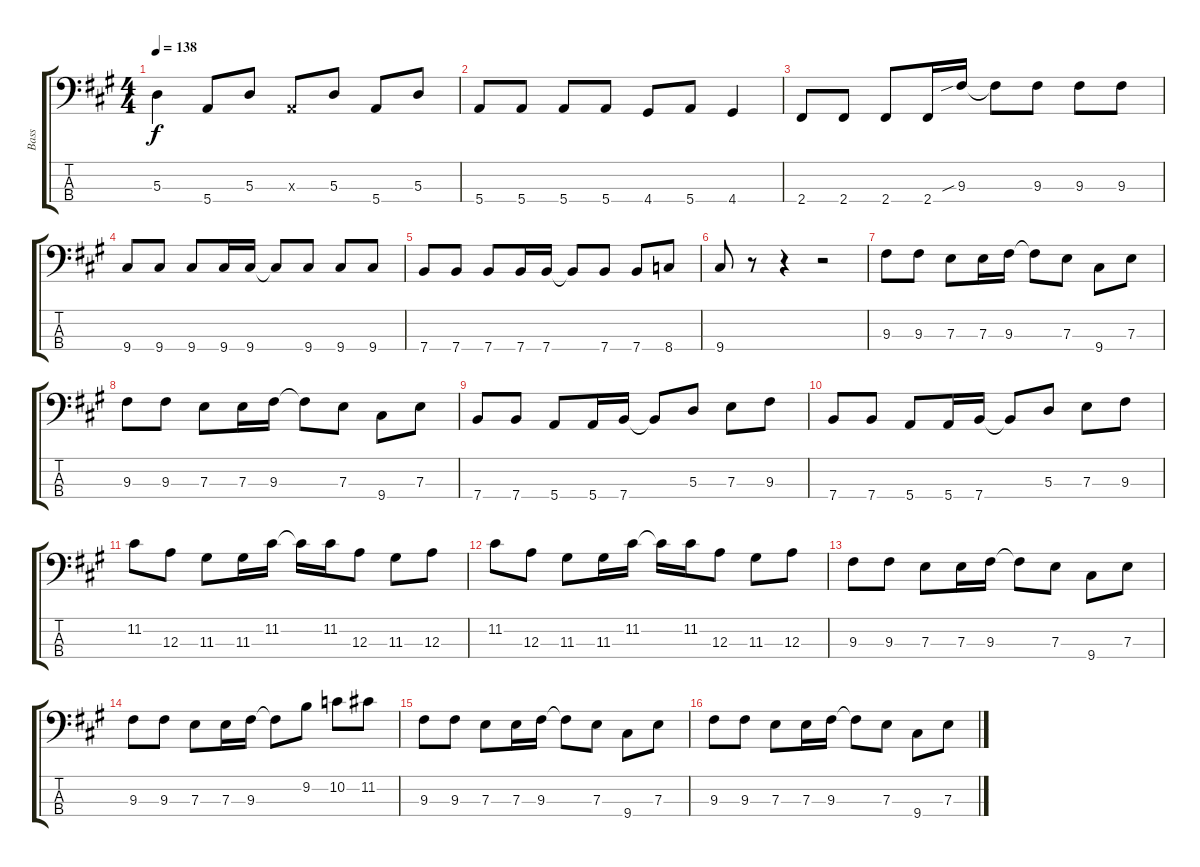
\track ("Bass" "Bass") {instrument electricbassfinger}
\staff {score tabs}
\tuning (G2 D2 A1 E1) {hide}
\ts (4 4)
\tempo 138
\clef f4
\ks a
5.3.4{dy f} 5.4.8 5.3.8 0.3{x}.8 5.3.8 5.4.8 5.3.8 |
5.4.8 5.4.8 5.4.8 5.4.8 4.4.8 5.4.8 4.4.4 |
2.4.8 2.4.8 2.4.8 2.4.16 9.3{sib}.16 9.3{t}.8 9.3.8 9.3.8 9.3.8 |
9.4.8 9.4.8 9.4.8 9.4.16 9.4.16 9.4{t}.8 9.4.8 9.4.8 9.4.8 |
7.4.8 7.4.8 7.4.8 7.4.16 7.4.16 7.4{t}.8 7.4.8 7.4.8 8.4.8 |
9.4.8 r.8 r.4 r.2 |
9.3.8 9.3.8 7.3.8 7.3.16 9.3.16 9.3{t}.8 7.3.8 9.4.8 7.3.8 |
9.3.8 9.3.8 7.3.8 7.3.16 9.3.16 9.3{t}.8 7.3.8 9.4.8 7.3.8 |
7.4.8 7.4.8 5.4.8 5.4.16 7.4.16 7.4{t}.8 5.3.8 7.3.8 9.3.8 |
7.4.8 7.4.8 5.4.8 5.4.16 7.4.16 7.4{t}.8 5.3.8 7.3.8 9.3.8 |
11.2.8 12.3.8 11.3.8 11.3.16 11.2.16 11.2{t}.16 11.2.16 12.3.8 11.3.8 12.3.8 |
11.2.8 12.3.8 11.3.8 11.3.16 11.2.16 11.2{t}.16 11.2.16 12.3.8 11.3.8 12.3.8 |
9.3.8 9.3.8 7.3.8 7.3.16 9.3.16 9.3{t}.8 7.3.8 9.4.8 7.3.8 |
9.3.8 9.3.8 7.3.8 7.3.16 9.3.16 9.3{t}.8 9.2.8 10.2.8 11.2.8 |
9.3.8 9.3.8 7.3.8 7.3.16 9.3.16 9.3{t}.8 7.3.8 9.4.8 7.3.8 |
9.3.8 9.3.8 7.3.8 7.3.16 9.3.16 9.3{t}.8 7.3.8 9.4.8 7.3.8
